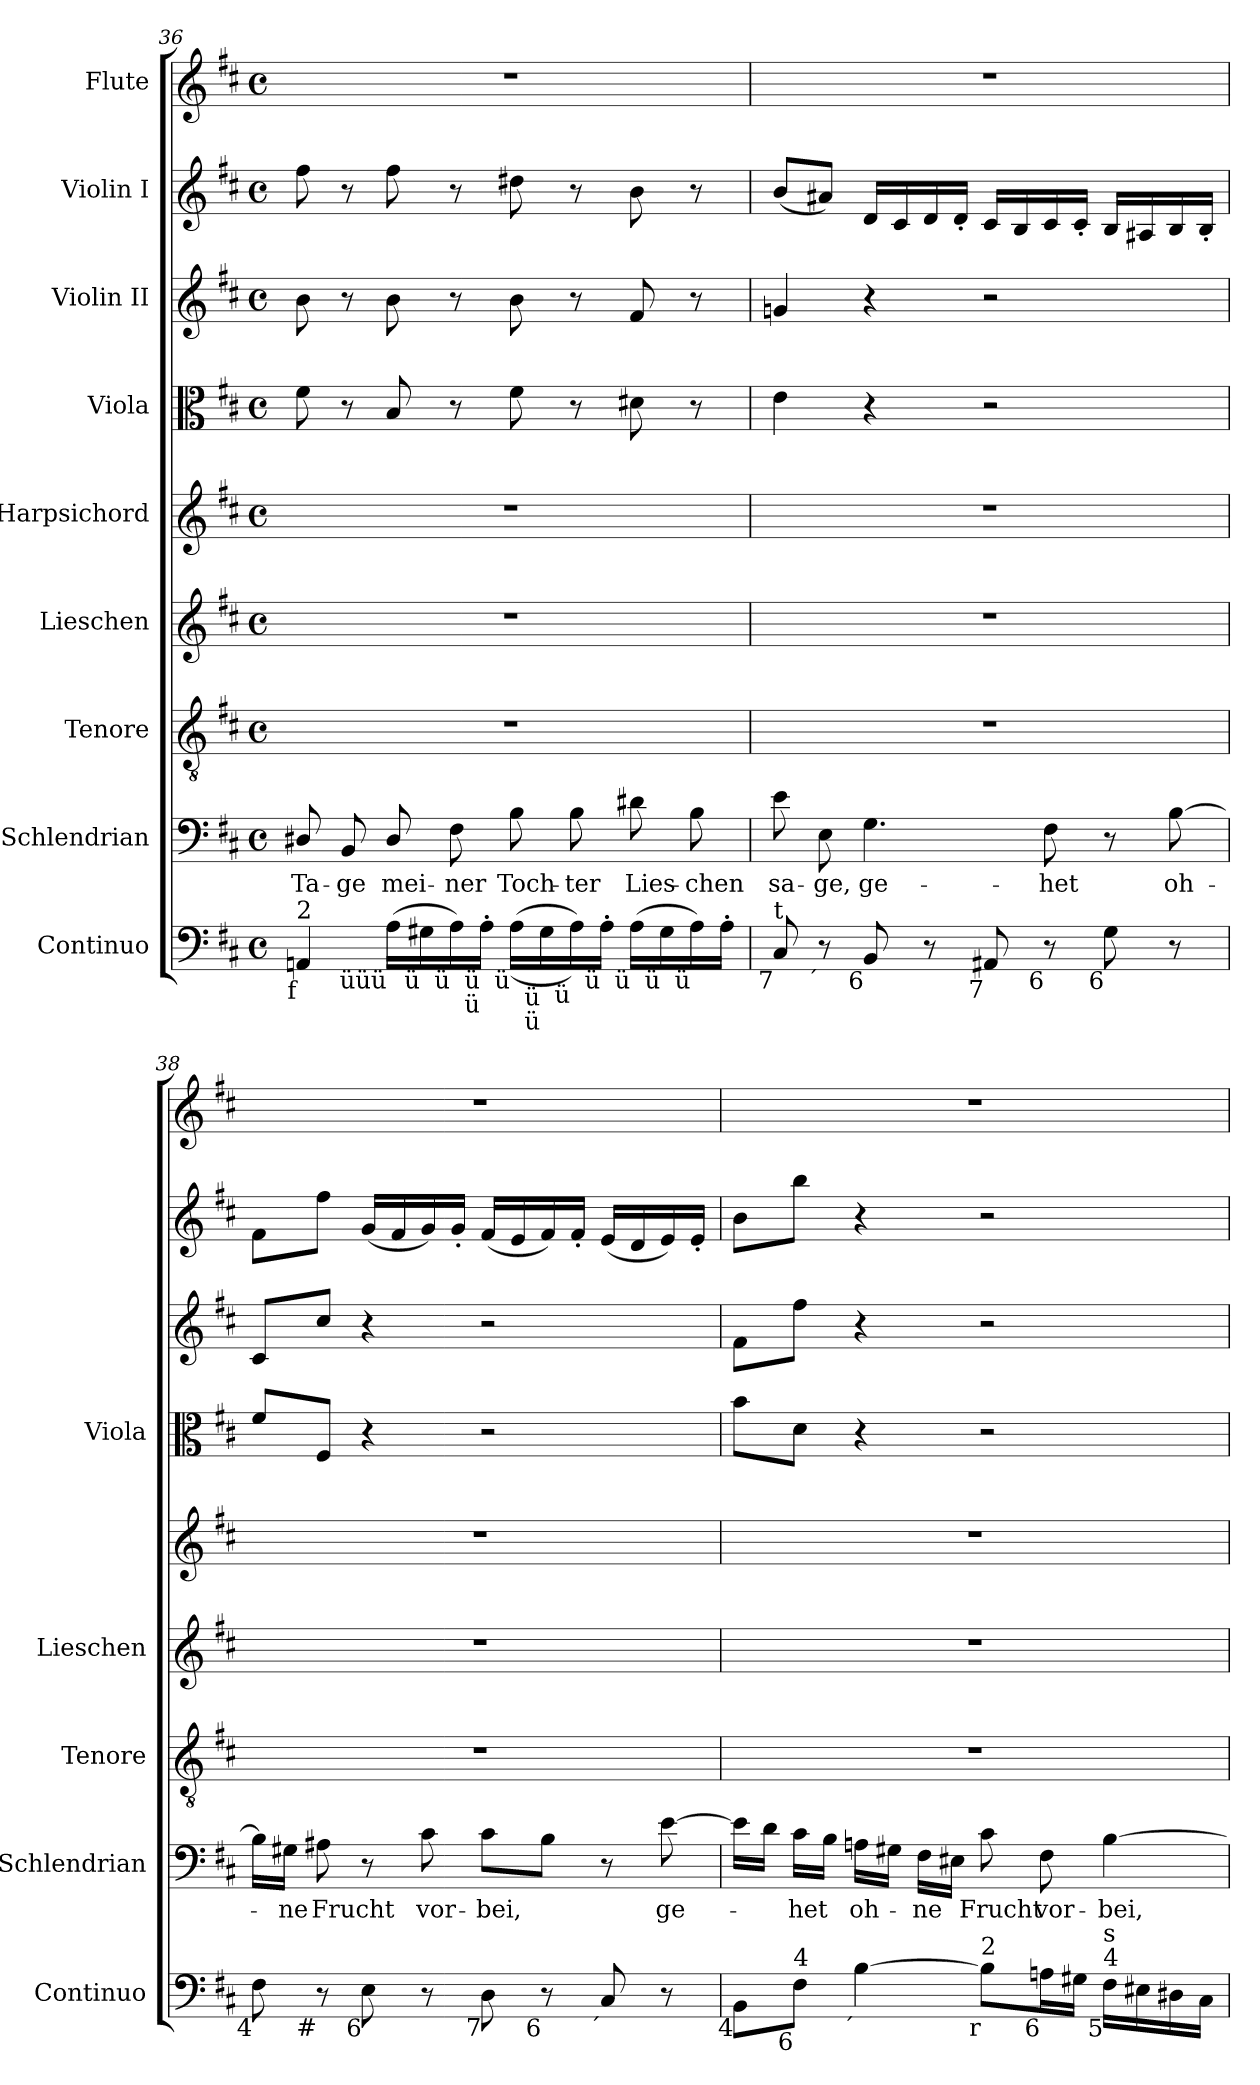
**kern	**kern	**text	**kern	**kern	**kern	**kern	**kern	**kern	**kern
*part9	*part8	*part8	*part7	*part6	*part5	*part4	*part3	*part2	*part1
*staff9	*staff8	*staff8	*staff7	*staff6	*staff5	*staff4	*staff3	*staff2	*staff1
*I"Continuo	*I"Schlendrian	*	*I"Tenore	*I"Lieschen	*I"Harpsichord	*I"Viola	*I"Violin II	*I"Violin I	*I"Flute
*I'Continuo	*I'Schlendrian	*	*I'Tenore	*I'Lieschen	*	*I'Viola	*	*	*
!!LO:PB:g=z
*clefF4	*clefF4	*	*clefGv2	*clefG2	*clefG2	*clefC3	*clefG2	*clefG2	*clefG2
*	*	*	*ITrd7c12	*	*	*	*	*	*
*k[f#c#]	*k[f#c#]	*	*k[f#c#]	*k[f#c#]	*k[f#c#]	*k[f#c#]	*k[f#c#]	*k[f#c#]	*k[f#c#]
*D:	*D:	*	*D:	*D:	*D:	*D:	*D:	*D:	*D:
*M4/4	*M4/4	*	*M4/4	*M4/4	*M4/4	*M4/4	*M4/4	*M4/4	*M4/4
*met(c)	*met(c)	*	*met(c)	*met(c)	*met(c)	*met(c)	*met(c)	*met(c)	*met(c)
=36	=36	=36	=36	=36	=36	=36	=36	=36	=36
!LO:TX:b:rj:t=f	!	!	!	!	!	!	!	!	!
!LO:TX:t=2	!	!	!	!	!	!	!	!	!
!	!	!LO:LY:b:color=#000000	!	!	!	!	!	!	!
4AAni/	8D#Xi/	Ta-	1r	1r	1r	8f#i\	8bi\	8ff#i\	1r
!	!	!LO:LY:b:color=#000000	!	!	!	!	!	!	!
.	8BBi/	-ge	.	.	.	8r	8r	8r	.
!LO:TX:b:rj:t=üüü	!	!	!	!	!	!	!	!	!
!	!	!LO:LY:b:color=#000000	!	!	!	!	!	!	!
(16Ai\LL	8D#i/	mei-	.	.	.	8Bi/	8bi\	8ff#i\	.
!LO:TX:b:rj:t=ü	!	!	!	!	!	!	!	!	!
16G#Xi\	.	.	.	.	.	.	.	.	.
!LO:TX:b:rj:t=ü	!	!	!	!	!	!	!	!	!
!	!	!LO:LY:b:color=#000000	!	!	!	!	!	!	!
16Ai\)	8F#i\	-ner	.	.	.	8r	8r	8r	.
!LO:TX:b:rj:t=ü	!	!	!	!	!	!	!	!	!
!LO:TX:b:rj:t=ü	!	!	!	!	!	!	!	!	!
16A'i\JJ	.	.	.	.	.	.	.	.	.
!LO:TX:b:rj:t=ü	!	!	!	!	!	!	!	!	!
!	!	!LO:LY:b:color=#000000	!	!	!	!	!	!	!
((16Ai\LL	8Bi\	Toch-	.	.	.	8f#i\	8bi\	8dd#Xi\	.
!LO:TX:b:rj:t=ü	!	!	!	!	!	!	!	!	!
!LO:TX:b:rj:t=ü	!	!	!	!	!	!	!	!	!
16G#i\	.	.	.	.	.	.	.	.	.
!LO:TX:b:rj:t=ü	!	!	!	!	!	!	!	!	!
!	!	!LO:LY:b:color=#000000	!	!	!	!	!	!	!
16Ai\))	8Bi\	-ter	.	.	.	8r	8r	8r	.
!LO:TX:b:rj:t=ü	!	!	!	!	!	!	!	!	!
16A'i\JJ	.	.	.	.	.	.	.	.	.
!LO:TX:b:rj:t=ü	!	!	!	!	!	!	!	!	!
!	!	!LO:LY:b:color=#000000	!	!	!	!	!	!	!
(16Ai\LL	8d#Xi\	Lies-	.	.	.	8d#Xi\	8f#i/	8bi\	.
!LO:TX:b:rj:t=ü	!	!	!	!	!	!	!	!	!
16G#i\	.	.	.	.	.	.	.	.	.
!LO:TX:b:rj:t=ü	!	!	!	!	!	!	!	!	!
!	!	!LO:LY:b:color=#000000	!	!	!	!	!	!	!
16Ai\)	8Bi\	-chen	.	.	.	8r	8r	8r	.
16A'i\JJ	.	.	.	.	.	.	.	.	.
=37	=37	=37	=37	=37	=37	=37	=37	=37	=37
!LO:TX:b:rj:t=7	!	!	!	!	!	!	!	!	!
!LO:TX:t=t	!	!	!	!	!	!	!	!	!
!	!	!LO:LY:b:color=#000000	!	!	!	!	!	!	!
8C#i/	8ei\	sa-	1r	1r	1r	4ei\	4gni/	(8bi/L	1r
!LO:TX:b:rj:t=´	!	!	!	!	!	!	!	!	!
!	!	!LO:LY:b:color=#000000	!	!	!	!	!	!	!
8r	8Ei\	-ge,	.	.	.	.	.	8a#Xi/J)	.
!LO:TX:b:rj:t=6	!	!	!	!	!	!	!	!	!
!	!	!LO:LY:b:color=#000000	!	!	!	!	!	!	!
8BBi/	4.Gi\	ge-	.	.	.	4r	4r	16di/LL	.
.	.	.	.	.	.	.	.	16c#i/	.
8r	.	.	.	.	.	.	.	16di/	.
.	.	.	.	.	.	.	.	16d'i/JJ	.
!LO:TX:b:rj:t=7	!	!	!	!	!	!	!	!	!
8AA#Xi/	.	.	.	.	.	2r	2r	16c#i/LL	.
.	.	.	.	.	.	.	.	16Bi/	.
!LO:TX:b:rj:t=6	!	!	!	!	!	!	!	!	!
!	!	!LO:LY:b:color=#000000	!	!	!	!	!	!	!
8r	8F#i\	-het	.	.	.	.	.	16c#i/	.
.	.	.	.	.	.	.	.	16c#'i/JJ	.
!LO:TX:b:rj:t=6	!	!	!	!	!	!	!	!	!
8Gi\	8r	.	.	.	.	.	.	16Bi/LL	.
.	.	.	.	.	.	.	.	16A#Xi/	.
!	!	!LO:LY:b:color=#000000	!	!	!	!	!	!	!
8r	[8Bi\	oh-	.	.	.	.	.	16Bi/	.
.	.	.	.	.	.	.	.	16B'i/JJ	.
=38	=38	=38	=38	=38	=38	=38	=38	=38	=38
!LO:TX:b:rj:t=4	!	!	!	!	!	!	!	!	!
8F#i\	16Bi\LL]	.	1r	1r	1r	8f#i/L	8c#i/L	8f#i\L	1r
!	!	!LO:LY:b:color=#000000	!	!	!	!	!	!	!
.	16G#Xi\JJ	-ne	.	.	.	.	.	.	.
!LO:TX:b:rj:t=#	!	!	!	!	!	!	!	!	!
!	!	!LO:LY:b:color=#000000	!	!	!	!	!	!	!
8r	8A#Xi\	Frucht	.	.	.	8F#i/J	8cc#i/J	8ff#i\J	.
!LO:TX:b:rj:t=6	!	!	!	!	!	!	!	!	!
8Ei\	8r	.	.	.	.	4r	4r	(16gi/LL	.
.	.	.	.	.	.	.	.	16f#i/	.
!	!	!LO:LY:b:color=#000000	!	!	!	!	!	!	!
8r	8c#i\	vor-	.	.	.	.	.	16gi/)	.
.	.	.	.	.	.	.	.	16g'i/JJ	.
!LO:TX:b:rj:t=7	!	!	!	!	!	!	!	!	!
!	!	!LO:LY:b:color=#000000	!	!	!	!	!	!	!
8Di\	8c#i\L	-bei,	.	.	.	2r	2r	(16f#i/LL	.
.	.	.	.	.	.	.	.	16ei/	.
!LO:TX:b:rj:t=6	!	!	!	!	!	!	!	!	!
8r	8Bi\J	.	.	.	.	.	.	16f#i/)	.
.	.	.	.	.	.	.	.	16f#'i/JJ	.
!LO:TX:b:rj:t=´	!	!	!	!	!	!	!	!	!
8C#i/	8r	.	.	.	.	.	.	(16ei/LL	.
.	.	.	.	.	.	.	.	16di/	.
!	!	!LO:LY:b:color=#000000	!	!	!	!	!	!	!
8r	[8ei\	ge-	.	.	.	.	.	16ei/)	.
.	.	.	.	.	.	.	.	16e'i/JJ	.
!!LO:LB:g=z
=39	=39	=39	=39	=39	=39	=39	=39	=39	=39
!LO:TX:b:rj:t=4	!	!	!	!	!	!	!	!	!
8BBi\L	16ei\LL]	.	1r	1r	1r	8bi\L	8f#i\L	8bi\L	1r
.	16di\JJ	.	.	.	.	.	.	.	.
!LO:TX:b:rj:t=6	!	!	!	!	!	!	!	!	!
!LO:TX:t=4	!	!	!	!	!	!	!	!	!
!	!	!LO:LY:b:color=#000000	!	!	!	!	!	!	!
8F#i\J	16c#i\LL	-het	.	.	.	8di\J	8ff#i\J	8bbi\J	.
.	16Bi\JJ	.	.	.	.	.	.	.	.
!LO:TX:b:rj:t=´	!	!	!	!	!	!	!	!	!
!	!	!LO:LY:b:color=#000000	!	!	!	!	!	!	!
[4Bi\	16Ani\LL	oh-	.	.	.	4r	4r	4r	.
.	16G#Xi\JJ	.	.	.	.	.	.	.	.
!	!	!LO:LY:b:color=#000000	!	!	!	!	!	!	!
.	16F#i\LL	-ne	.	.	.	.	.	.	.
.	16E#Xi\JJ	.	.	.	.	.	.	.	.
!LO:TX:b:rj:t=r	!	!	!	!	!	!	!	!	!
!LO:TX:t=2	!	!	!	!	!	!	!	!	!
!	!	!LO:LY:b:color=#000000	!	!	!	!	!	!	!
8Bi\L]	8c#i\	Frucht	.	.	.	2r	2r	2r	.
!LO:TX:b:rj:t=6	!	!	!	!	!	!	!	!	!
!	!	!LO:LY:b:color=#000000	!	!	!	!	!	!	!
16Ani\L	8F#i\	vor-	.	.	.	.	.	.	.
16G#Xi\JJ	.	.	.	.	.	.	.	.	.
!LO:TX:b:rj:t=5	!	!	!	!	!	!	!	!	!
!LO:TX:t=4	!	!	!	!	!	!	!	!	!
!LO:TX:t=s	!	!	!	!	!	!	!	!	!
!	!	!LO:LY:b:color=#000000	!	!	!	!	!	!	!
16F#i\LL	[4Bi\	-bei,	.	.	.	.	.	.	.
16E#Xi\	.	.	.	.	.	.	.	.	.
16D#Xi\	.	.	.	.	.	.	.	.	.
16C#i\JJ	.	.	.	.	.	.	.	.	.
=	=	=	=	=	=	=	=	=	=
*-	*-	*-	*-	*-	*-	*-	*-	*-	*-
